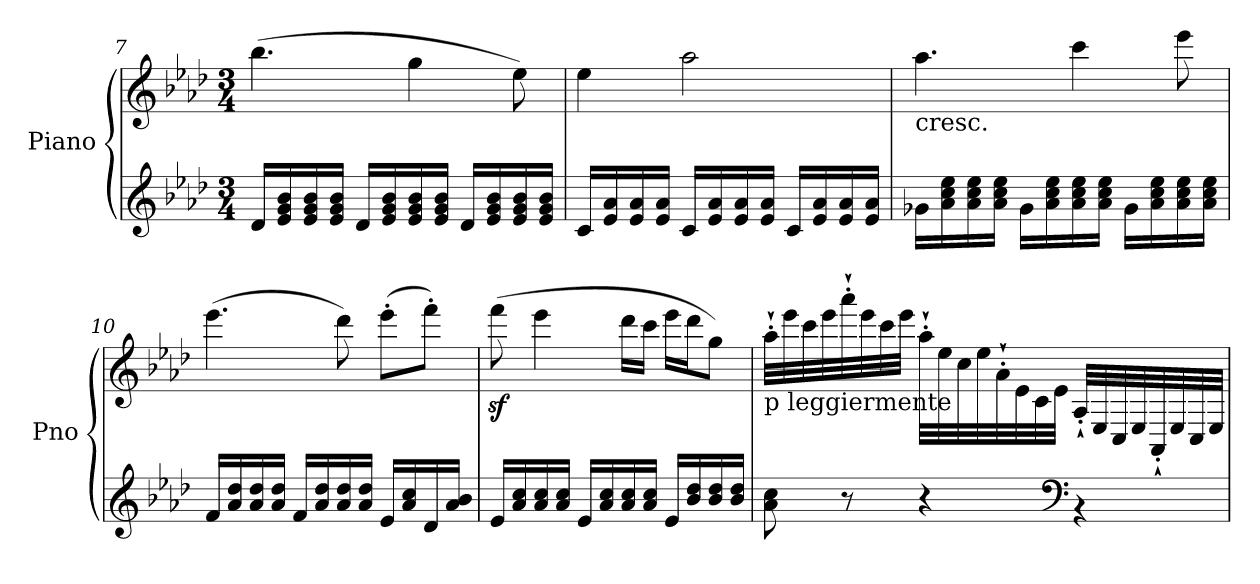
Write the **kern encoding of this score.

**kern	**kern
*part1	*part1
*staff2	*staff1
*I"Piano	*
*I'Pno	*
!!LO:LB:g=z
*clefG2	*clefG2
*k[b-e-a-d-]	*k[b-e-a-d-]
*A-:	*A-:
*M3/4	*M3/4
=7	=7
16d-/LL	(>4.bb-\
16e-/ 16g/ 16b-/	.
16e-/ 16g/ 16b-/	.
16e-/ 16g/ 16b-/JJ	.
16d-/LL	.
16e-/ 16g/ 16b-/	.
16e-/ 16g/ 16b-/	4gg\
16e-/ 16g/ 16b-/JJ	.
16d-/LL	.
16e-/ 16g/ 16b-/	.
16e-/ 16g/ 16b-/	8ee-\)
16e-/ 16g/ 16b-/JJ	.
=8	=8
16c/LL	4ee-\
16e-/ 16a-/	.
16e-/ 16a-/	.
16e-/ 16a-/JJ	.
16c/LL	2aa-\
16e-/ 16a-/	.
16e-/ 16a-/	.
16e-/ 16a-/JJ	.
16c/LL	.
16e-/ 16a-/	.
16e-/ 16a-/	.
16e-/ 16a-/JJ	.
=9	=9
!	!LO:TX:b:t=cresc.
16g-X\LL	4.aa-\
16a-\ 16cc\ 16ee-\	.
16a-\ 16cc\ 16ee-\	.
16a-\ 16cc\ 16ee-\JJ	.
16g-\LL	.
16a-\ 16cc\ 16ee-\	.
16a-\ 16cc\ 16ee-\	4ccc\
16a-\ 16cc\ 16ee-\JJ	.
16g-\LL	.
16a-\ 16cc\ 16ee-\	.
16a-\ 16cc\ 16ee-\	8eee-\
16a-\ 16cc\ 16ee-\JJ	.
!!LO:LB:g=z
=10	=10
16f/LL	(>4.eee-\
16a-/ 16dd-/	.
16a-/ 16dd-/	.
16a-/ 16dd-/JJ	.
16f/LL	.
16a-/ 16dd-/	.
16a-/ 16dd-/	8ddd-\)
16a-/ 16dd-/JJ	.
16e-/LL	(>8eee-'\L
16a-/ 16cc/	.
16d-/	8fff'\J)
16a-/ 16b-/JJ	.
=11	=11
16e-/LL	(>8fffz<\
16a-/ 16cc/	.
16a-/ 16cc/	4eee-\
16a-/ 16cc/JJ	.
16e-/LL	.
16a-/ 16cc/	.
16a-/ 16cc/	16ddd-\LL
16a-/ 16cc/JJ	16ccc\JJ
16e-/LL	16eee-\LL
16b-/ 16dd-/	16ddd-\J
16b-/ 16dd-/	8gg\J)
16b-/ 16dd-/JJ	.
!!LO:LB:g=z
=12	=12
!	!LO:TX:b:t=p leggiermente
8a-\ 8cc\	32aa-'`\LLL
.	32eee-\
.	32ccc\
.	32eee-\
8r	32aaa-'`\
.	32eee-\
.	32ccc\
.	32eee-\JJJ
4r	32aa-'`\LLL
.	32ee-\
.	32cc\
.	32ee-\
.	32a-'`\
.	32e-\
.	32c\
.	32e-\JJJ
*clefF4	*
4rBB	32A-'`/LLL
.	32E-/
.	32C/
.	32E-/
.	32AA-'`/
.	32E-/
.	32C/
.	32E-/JJJ
=	=
*-	*-
